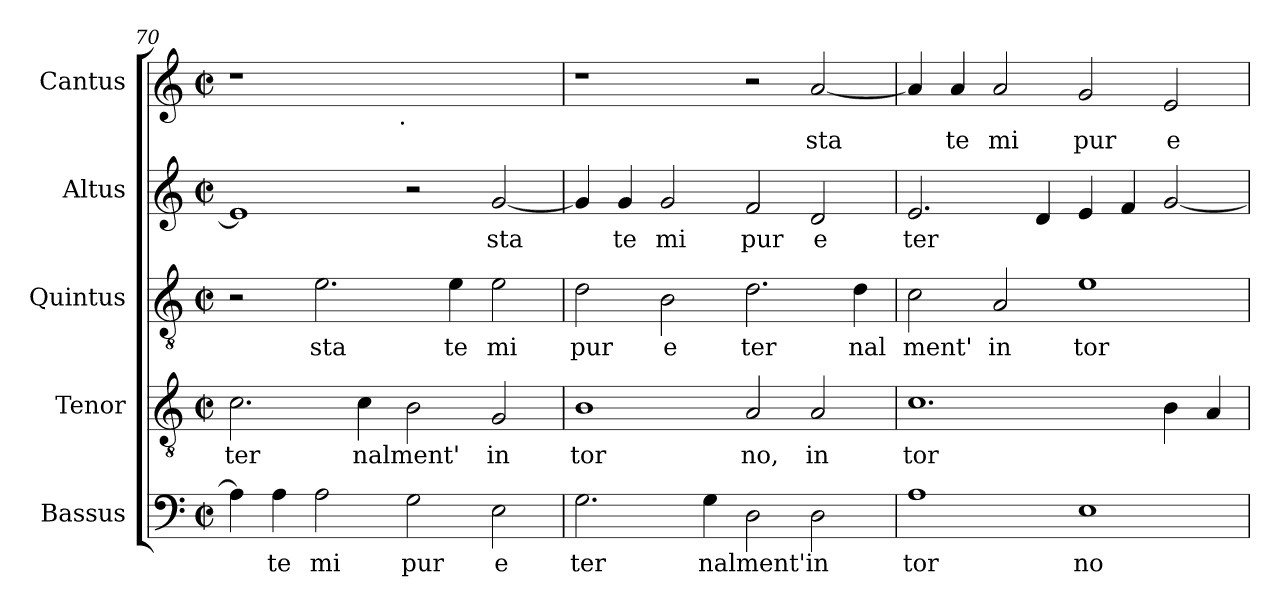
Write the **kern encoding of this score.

**kern	**text	**kern	**text	**kern	**text	**kern	**text	**kern	**text
*part5	*part5	*part4	*part4	*part3	*part3	*part2	*part2	*part1	*part1
*staff5	*staff5	*staff4	*staff4	*staff3	*staff3	*staff2	*staff2	*staff1	*staff1
*I"Bassus	*	*I"Tenor	*	*I"Quintus	*	*I"Altus	*	*I"Cantus	*
*clefF4	*	*clefGv2	*	*clefGv2	*	*clefG2	*	*clefG2	*
*k[]	*	*k[]	*	*k[]	*	*k[]	*	*k[]	*
*C:	*	*C:	*	*C:	*	*C:	*	*C:	*
*M2/2	*	*M2/2	*	*M2/2	*	*M2/2	*	*M2/2	*
*met(c|)	*	*met(c|)	*	*met(c|)	*	*met(c|)	*	*met(c|)	*
=70	=70	=70	=70	=70	=70	=70	=70	=70	=70
!	!LO:LY:b:cj	!	!LO:LY:b:cj	!	!	!	!LO:LY:b:cj	!	!
*	*	*	*	*	*	*	*	*^	*
4A\]	.	2.c\	ter	2r	.	1e]	.	1r	2ryy	.
!	!LO:LY:b:cj	!	!	!	!	!	!	!	!	!
4A\	te	.	.	.	.	.	.	.	.	.
!	!LO:LY:b:cj	!	!	!	!LO:LY:b:cj	!	!	!	!	!
2A\	mi	.	.	2.e\	sta	.	.	.	4ryy	.
!	!	!	!LO:LY:b:cj	!	!	!	!	!	!	!
.	.	4c\	nalment'	.	.	.	.	.	8...ryy	.
!	!	!	!	!	!	!	!	!	!LO:TX:b:t=.	!
.	.	.	.	.	.	.	.	.	1ryy	.
!	!LO:LY:b:cj	!	!LO:LY:b:cj	!	!	!	!	!	!	!
2G\	pur	2B\	.	.	.	2r	.	1ryy	.	.
!	!	!	!	!	!LO:LY:b:cj	!	!	!	!	!
.	.	.	.	4e\	te	.	.	.	.	.
!	!LO:LY:b:cj	!	!LO:LY:b:cj	!	!LO:LY:b:cj	!	!LO:LY:b:cj	!	!	!
2E\	e	2G/	in	2e\	mi	[<2g/	sta	.	.	.
.	.	.	.	.	.	.	.	.	64ryy	.
=71	=71	=71	=71	=71	=71	=71	=71	=71	=71	=71
!	!LO:LY:b:cj	!	!LO:LY:b:cj	!	!LO:LY:b:cj	!	!LO:LY:b:cj	!	!	!
*	*	*	*	*	*	*	*	*v	*v	*
2.G\	ter	1B	tor	2d\	pur	4g/]	.	1r	.
!	!	!	!	!	!	!	!LO:LY:b:cj	!	!
.	.	.	.	.	.	4g/	te	.	.
!	!	!	!	!	!LO:LY:b:cj	!	!LO:LY:b:cj	!	!
.	.	.	.	2B\	e	2g/	mi	.	.
!	!LO:LY:b:cj	!	!	!	!	!	!	!	!
4G\	nalment'	.	.	.	.	.	.	.	.
!	!LO:LY:b:cj	!	!LO:LY:b:cj	!	!LO:LY:b:cj	!	!LO:LY:b:cj	!	!
2D\	.	2A/	no,	2.d\	ter	2f/	pur	2r	.
!	!LO:LY:b:cj	!	!LO:LY:b:cj	!	!	!	!LO:LY:b:cj	!	!LO:LY:b:cj
2D\	in	2A/	in	.	.	2d/	e	[<2a/	sta
!	!	!	!	!	!LO:LY:b:cj	!	!	!	!
.	.	.	.	4d\	nal	.	.	.	.
=72	=72	=72	=72	=72	=72	=72	=72	=72	=72
!	!LO:LY:b:cj	!	!LO:LY:b:cj	!	!LO:LY:b:cj	!	!LO:LY:b:cj	!	!LO:LY:b:cj
1A	tor	1.c	tor	2c\	ment'	2.e/	ter	4a/]	.
!	!	!	!	!	!	!	!	!	!LO:LY:b:cj
.	.	.	.	.	.	.	.	4a/	te
!	!	!	!	!	!LO:LY:b:cj	!	!	!	!LO:LY:b:cj
.	.	.	.	2A/	in	.	.	2a/	mi
!	!	!	!	!	!	!	!LO:LY:b:cj	!	!
.	.	.	.	.	.	4d/	.	.	.
!	!LO:LY:b:cj	!	!	!	!LO:LY:b:cj	!	!LO:LY:b:cj	!	!LO:LY:b:cj
1E	no	.	.	1e	tor	4e/	.	2g/	pur
!	!	!	!	!	!	!	!LO:LY:b:cj	!	!
.	.	.	.	.	.	4f/	.	.	.
!	!	!	!LO:LY:b:cj	!	!	!	!LO:LY:b:cj	!	!LO:LY:b:cj
.	.	4B\	.	.	.	[>2g/	.	2e/	e
!	!	!	!LO:LY:b:cj	!	!	!	!	!	!
.	.	4A/	.	.	.	.	.	.	.
=	=	=	=	=	=	=	=	=	=
*-	*-	*-	*-	*-	*-	*-	*-	*-	*-
